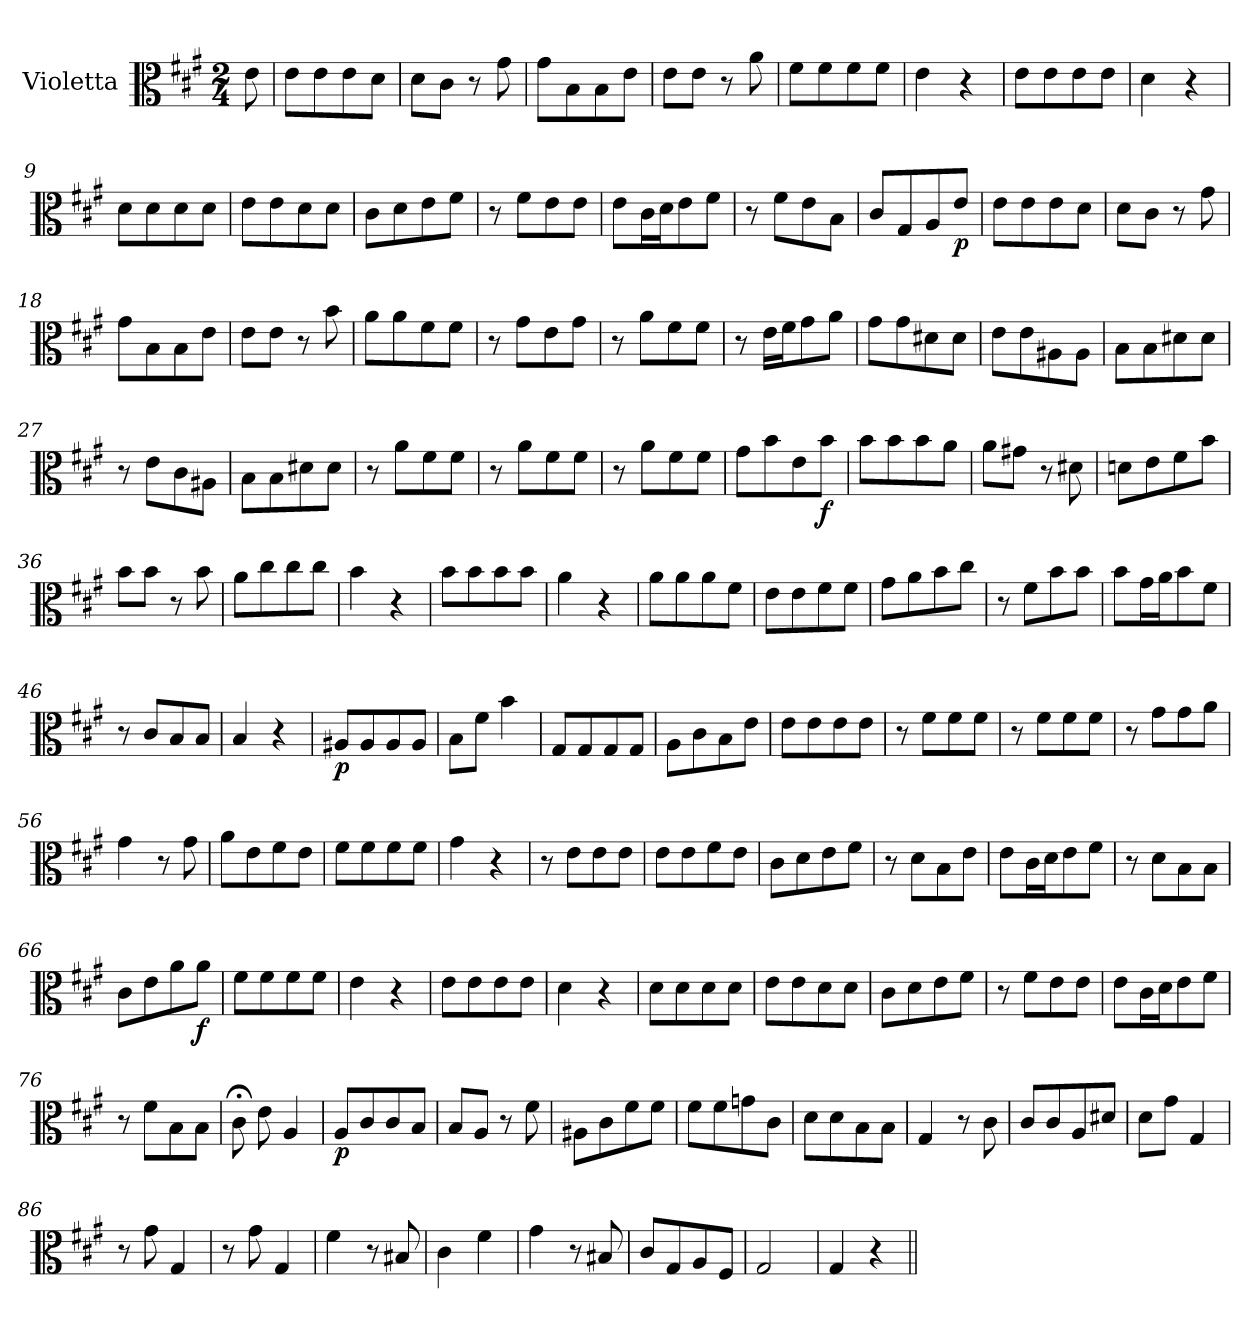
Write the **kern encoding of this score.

**kern	**dynam
*part1	*part1
*staff1	*staff1
*I"Violetta	*
*I'Vla.	*
*clefC3	*
*k[f#c#g#]	*
*M2/4	*
=	=
8e	.
=1	=1
8eL	.
8e	.
8e	.
8dJ	.
=2	=2
8dL	.
8c#J	.
8r	.
8g#	.
=3	=3
8g#L	.
8B	.
8B	.
8eJ	.
=4	=4
8eL	.
8eJ	.
8r	.
8a	.
=5	=5
8f#L	.
8f#	.
8f#	.
8f#J	.
=6	=6
4e	.
4r	.
=7	=7
8eL	.
8e	.
8e	.
8eJ	.
=8	=8
4d	.
4r	.
!!LO:LB:g=z
=9	=9
8dL	.
8d	.
8d	.
8dJ	.
=10	=10
8eL	.
8e	.
8d	.
8dJ	.
=11	=11
8c#L	.
8d	.
8e	.
8f#J	.
=12	=12
8r	.
8f#L	.
8e	.
8eJ	.
=13	=13
8eL	.
16c#L	.
16dJ	.
8e	.
8f#J	.
=14	=14
8r	.
8f#L	.
8e	.
8BJ	.
=15	=15
8c#L	.
8G#	.
8A	.
8eJ	p
!!LO:LB:g=z
=16	=16
8eL	.
8e	.
8e	.
8dJ	.
=17	=17
8dL	.
8c#J	.
8r	.
8g#	.
=18	=18
8g#L	.
8B	.
8B	.
8eJ	.
=19	=19
8eL	.
8eJ	.
8r	.
8b	.
=20	=20
8aL	.
8a	.
8f#	.
8f#J	.
=21	=21
8r	.
8g#L	.
8e	.
8g#J	.
=22	=22
8r	.
8aL	.
8f#	.
8f#J	.
!!LO:LB:g=z
=23	=23
8r	.
16eLL	.
16f#J	.
8g#	.
8aJ	.
=24	=24
8g#L	.
8g#	.
8d#X	.
8d#J	.
=25	=25
8eL	.
8e	.
8A#X	.
8A#J	.
=26	=26
8BL	.
8B	.
8d#X	.
8d#J	.
=27	=27
8r	.
8eL	.
8c#	.
8A#XJ	.
=28	=28
8BL	.
8B	.
8d#X	.
8d#J	.
=29	=29
8r	.
8aL	.
8f#	.
8f#J	.
!!LO:LB:g=z
=30	=30
8r	.
8aL	.
8f#	.
8f#J	.
=31	=31
8r	.
8aL	.
8f#	.
8f#J	.
=32	=32
8g#L	.
8b	.
8e	.
8bJ	f
=33	=33
8bL	.
8b	.
8b	.
8aJ	.
=34	=34
8aL	.
8g#XJ	.
8r	.
8d#X	.
=35	=35
8dnL	.
8e	.
8f#	.
8bJ	.
=36	=36
8bL	.
8bJ	.
8r	.
8b	.
=37	=37
8aL	.
8cc#	.
8cc#	.
8cc#J	.
!!LO:LB:g=z
=38	=38
4b	.
4r	.
=39	=39
8bL	.
8b	.
8b	.
8bJ	.
=40	=40
4a	.
4r	.
=41	=41
8aL	.
8a	.
8a	.
8f#J	.
=42	=42
8eL	.
8e	.
8f#	.
8f#J	.
=43	=43
8g#L	.
8a	.
8b	.
8cc#J	.
=44	=44
8r	.
8f#L	.
8b	.
8bJ	.
=45	=45
8bL	.
16g#L	.
16aJ	.
8b	.
8f#J	.
!!LO:LB:g=z
=46	=46
8r	.
8c#L	.
8B	.
8BJ	.
=47	=47
4B	.
4r	.
=48	=48
8A#XL	p
8A#	.
8A#	.
8A#J	.
=49	=49
8BL	.
8f#J	.
4b	.
=50	=50
8G#L	.
8G#	.
8G#	.
8G#J	.
=51	=51
8AL	.
8c#	.
8B	.
8eJ	.
=52	=52
8eL	.
8e	.
8e	.
8eJ	.
=53	=53
8r	.
8f#L	.
8f#	.
8f#J	.
!!LO:LB:g=z
=54	=54
8r	.
8f#L	.
8f#	.
8f#J	.
=55	=55
8r	.
8g#L	.
8g#	.
8aJ	.
=56	=56
4g#	.
8r	.
8g#	.
=57	=57
8aL	.
8e	.
8f#	.
8eJ	.
=58	=58
8f#L	.
8f#	.
8f#	.
8f#J	.
=59	=59
4g#	.
4r	.
=60	=60
8r	.
8eL	.
8e	.
8eJ	.
=61	=61
8eL	.
8e	.
8f#	.
8eJ	.
!!LO:LB:g=z
=62	=62
8c#L	.
8d	.
8e	.
8f#J	.
=63	=63
8r	.
8dL	.
8B	.
8eJ	.
=64	=64
8eL	.
16c#L	.
16dJ	.
8e	.
8f#J	.
=65	=65
8r	.
8dL	.
8B	.
8BJ	.
=66	=66
8c#L	.
8e	.
8a	.
8aJ	f
=67	=67
8f#L	.
8f#	.
8f#	.
8f#J	.
=68	=68
4e	.
4r	.
=69	=69
8eL	.
8e	.
8e	.
8eJ	.
!!LO:LB:g=z
=70	=70
4d	.
4r	.
=71	=71
8dL	.
8d	.
8d	.
8dJ	.
=72	=72
8eL	.
8e	.
8d	.
8dJ	.
=73	=73
8c#L	.
8d	.
8e	.
8f#J	.
=74	=74
8r	.
8f#L	.
8e	.
8eJ	.
=75	=75
8eL	.
16c#L	.
16dJ	.
8e	.
8f#J	.
=76	=76
8r	.
8f#L	.
8B	.
8BJ	.
=77	=77
8c#;<	.
8e	.
4A	.
!!LO:PB:g=z
=78	=78
8AL	p
8c#	.
8c#	.
8BJ	.
=79	=79
8BL	.
8AJ	.
8r	.
8f#	.
=80	=80
8A#XL	.
8c#	.
8f#	.
8f#J	.
=81	=81
8f#L	.
8f#	.
8gn	.
8c#J	.
=82	=82
8dL	.
8d	.
8B	.
8BJ	.
=83	=83
4G#	.
8r	.
8c#	.
=84	=84
8c#L	.
8c#	.
8A	.
8d#XJ	.
=85	=85
8dL	.
8g#J	.
4G#	.
!!LO:LB:g=z
=86	=86
8r	.
8g#	.
4G#	.
=87	=87
8r	.
8g#	.
4G#	.
=88	=88
4f#	.
8r	.
8B#X	.
=89	=89
4c#	.
4f#	.
=90	=90
4g#	.
8r	.
8B#X	.
=91	=91
8c#L	.
8G#	.
8A	.
8F#J	.
=92	=92
2G#	.
=93	=93
4G#	.
4r	.
=||	=||
*-	*-
